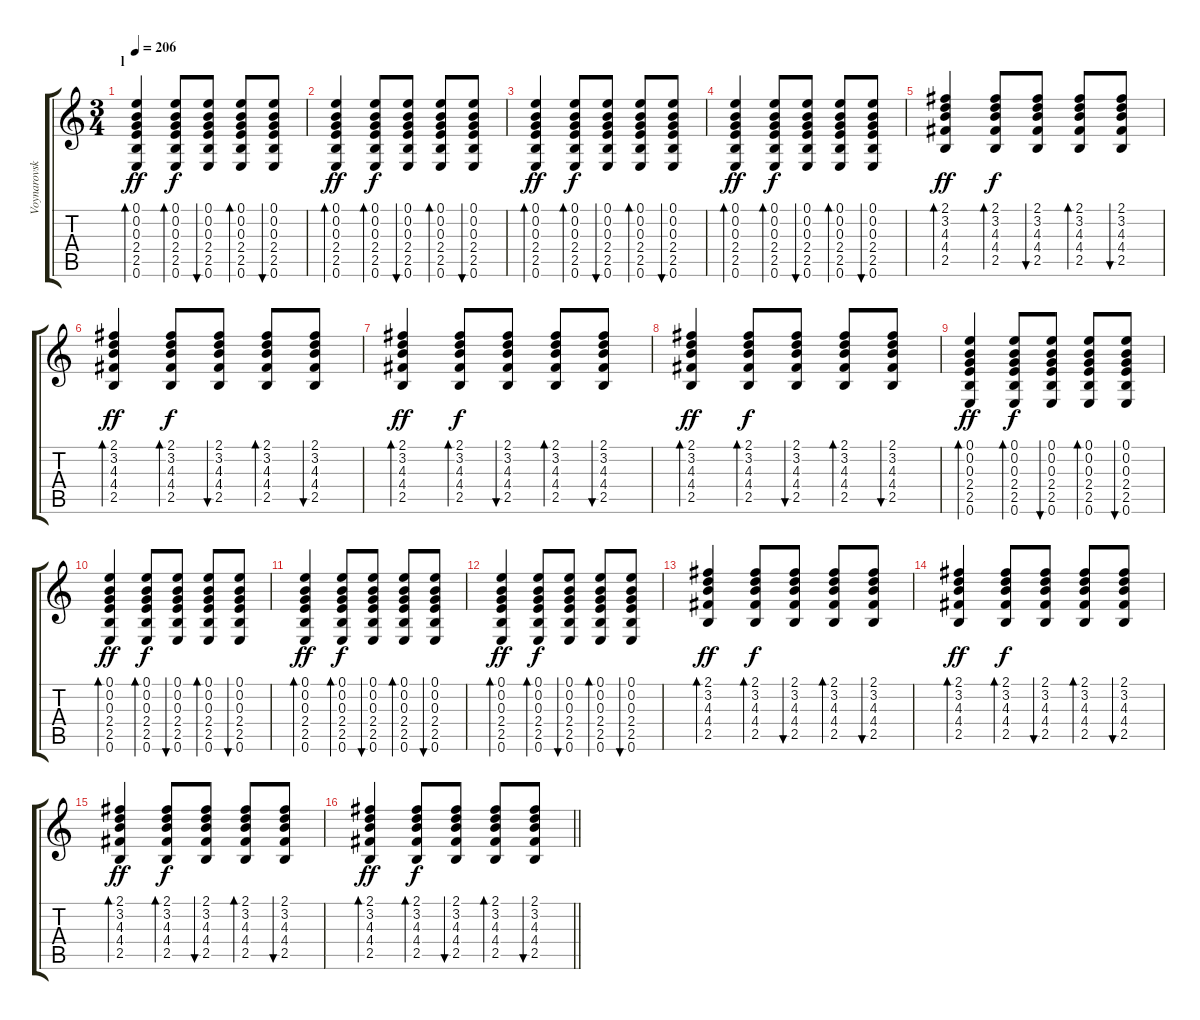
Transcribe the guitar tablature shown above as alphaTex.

\track ("Voynarovskaya E" "Voynarovsk") {instrument acousticguitarsteel}
\staff {score tabs}
\tuning (E4 B3 G3 D3 A2 E2) {hide}
\ts (3 4)
\section ("" "l")
\tempo 206
\clef g2
\ks c
(0.1 0.2 0.3 2.4 2.5 0.6).4{bd 120 dy ff} (0.1 0.2 0.3 2.4 2.5 0.6).8{bd 120 dy f} (0.1 0.2 0.3 2.4 2.5 0.6).8{bu 120} (0.1 0.2 0.3 2.4 2.5 0.6).8{bd 120} (0.1 0.2 0.3 2.4 2.5 0.6).8{bu 120} |
(0.1 0.2 0.3 2.4 2.5 0.6).4{bd 120 dy ff} (0.1 0.2 0.3 2.4 2.5 0.6).8{bd 120 dy f} (0.1 0.2 0.3 2.4 2.5 0.6).8{bu 120} (0.1 0.2 0.3 2.4 2.5 0.6).8{bd 120} (0.1 0.2 0.3 2.4 2.5 0.6).8{bu 120} |
(0.1 0.2 0.3 2.4 2.5 0.6).4{bd 120 dy ff} (0.1 0.2 0.3 2.4 2.5 0.6).8{bd 120 dy f} (0.1 0.2 0.3 2.4 2.5 0.6).8{bu 120} (0.1 0.2 0.3 2.4 2.5 0.6).8{bd 120} (0.1 0.2 0.3 2.4 2.5 0.6).8{bu 120} |
(0.1 0.2 0.3 2.4 2.5 0.6).4{bd 120 dy ff} (0.1 0.2 0.3 2.4 2.5 0.6).8{bd 120 dy f} (0.1 0.2 0.3 2.4 2.5 0.6).8{bu 120} (0.1 0.2 0.3 2.4 2.5 0.6).8{bd 120} (0.1 0.2 0.3 2.4 2.5 0.6).8{bu 120} |
(2.1 3.2 4.3 4.4 2.5).4{bd 120 dy ff} (2.1 3.2 4.3 4.4 2.5).8{bd 120 dy f} (2.1 3.2 4.3 4.4 2.5).8{bu 120} (2.1 3.2 4.3 4.4 2.5).8{bd 120} (2.1 3.2 4.3 4.4 2.5).8{bu 120} |
(2.1 3.2 4.3 4.4 2.5).4{bd 120 dy ff} (2.1 3.2 4.3 4.4 2.5).8{bd 120 dy f} (2.1 3.2 4.3 4.4 2.5).8{bu 120} (2.1 3.2 4.3 4.4 2.5).8{bd 120} (2.1 3.2 4.3 4.4 2.5).8{bu 120} |
(2.1 3.2 4.3 4.4 2.5).4{bd 120 dy ff} (2.1 3.2 4.3 4.4 2.5).8{bd 120 dy f} (2.1 3.2 4.3 4.4 2.5).8{bu 120} (2.1 3.2 4.3 4.4 2.5).8{bd 120} (2.1 3.2 4.3 4.4 2.5).8{bu 120} |
(2.1 3.2 4.3 4.4 2.5).4{bd 120 dy ff} (2.1 3.2 4.3 4.4 2.5).8{bd 120 dy f} (2.1 3.2 4.3 4.4 2.5).8{bu 120} (2.1 3.2 4.3 4.4 2.5).8{bd 120} (2.1 3.2 4.3 4.4 2.5).8{bu 120} |
(0.1 0.2 0.3 2.4 2.5 0.6).4{bd 120 dy ff} (0.1 0.2 0.3 2.4 2.5 0.6).8{bd 120 dy f} (0.1 0.2 0.3 2.4 2.5 0.6).8{bu 120} (0.1 0.2 0.3 2.4 2.5 0.6).8{bd 120} (0.1 0.2 0.3 2.4 2.5 0.6).8{bu 120} |
(0.1 0.2 0.3 2.4 2.5 0.6).4{bd 120 dy ff} (0.1 0.2 0.3 2.4 2.5 0.6).8{bd 120 dy f} (0.1 0.2 0.3 2.4 2.5 0.6).8{bu 120} (0.1 0.2 0.3 2.4 2.5 0.6).8{bd 120} (0.1 0.2 0.3 2.4 2.5 0.6).8{bu 120} |
(0.1 0.2 0.3 2.4 2.5 0.6).4{bd 120 dy ff} (0.1 0.2 0.3 2.4 2.5 0.6).8{bd 120 dy f} (0.1 0.2 0.3 2.4 2.5 0.6).8{bu 120} (0.1 0.2 0.3 2.4 2.5 0.6).8{bd 120} (0.1 0.2 0.3 2.4 2.5 0.6).8{bu 120} |
(0.1 0.2 0.3 2.4 2.5 0.6).4{bd 120 dy ff} (0.1 0.2 0.3 2.4 2.5 0.6).8{bd 120 dy f} (0.1 0.2 0.3 2.4 2.5 0.6).8{bu 120} (0.1 0.2 0.3 2.4 2.5 0.6).8{bd 120} (0.1 0.2 0.3 2.4 2.5 0.6).8{bu 120} |
(2.1 3.2 4.3 4.4 2.5).4{bd 120 dy ff} (2.1 3.2 4.3 4.4 2.5).8{bd 120 dy f} (2.1 3.2 4.3 4.4 2.5).8{bu 120} (2.1 3.2 4.3 4.4 2.5).8{bd 120} (2.1 3.2 4.3 4.4 2.5).8{bu 120} |
(2.1 3.2 4.3 4.4 2.5).4{bd 120 dy ff} (2.1 3.2 4.3 4.4 2.5).8{bd 120 dy f} (2.1 3.2 4.3 4.4 2.5).8{bu 120} (2.1 3.2 4.3 4.4 2.5).8{bd 120} (2.1 3.2 4.3 4.4 2.5).8{bu 120} |
(2.1 3.2 4.3 4.4 2.5).4{bd 120 dy ff} (2.1 3.2 4.3 4.4 2.5).8{bd 120 dy f} (2.1 3.2 4.3 4.4 2.5).8{bu 120} (2.1 3.2 4.3 4.4 2.5).8{bd 120} (2.1 3.2 4.3 4.4 2.5).8{bu 120} |
\barLineRight lightlight
(2.1 3.2 4.3 4.4 2.5).4{bd 120 dy ff} (2.1 3.2 4.3 4.4 2.5).8{bd 120 dy f} (2.1 3.2 4.3 4.4 2.5).8{bu 120} (2.1 3.2 4.3 4.4 2.5).8{bd 120} (2.1 3.2 4.3 4.4 2.5).8{bu 120}
